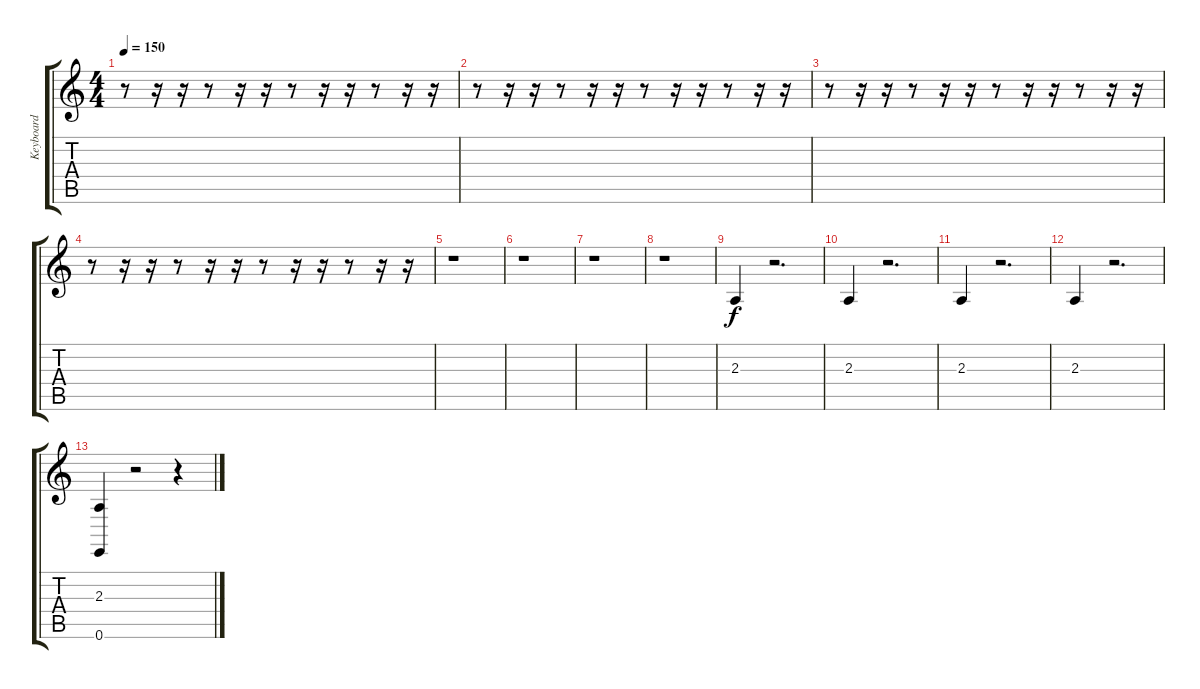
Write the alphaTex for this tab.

\track ("Keyboard" "Keyboard") {instrument acousticgrandpiano}
\staff {score tabs}
\tuning (E4 B3 G3 D3 A2 E2) {hide}
\ts (4 4)
\tempo 150
\clef g2
\ks c
r.8{dy fff} r.16 r.16 r.8 r.16 r.16 r.8 r.16 r.16 r.8 r.16 r.16 |
r.8 r.16 r.16 r.8 r.16 r.16 r.8 r.16 r.16 r.8 r.16 r.16 |
r.8 r.16 r.16 r.8 r.16 r.16 r.8 r.16 r.16 r.8 r.16 r.16 |
r.8 r.16 r.16 r.8 r.16 r.16 r.8 r.16 r.16 r.8 r.16 r.16 |
r.1 |
r.1 |
r.1 |
r.1 |
2.3.4{dy f} r.2{d} |
2.3.4 r.2{d} |
2.3.4 r.2{d} |
2.3.4 r.2{d} |
(2.3 0.6).4 r.2 r.4
